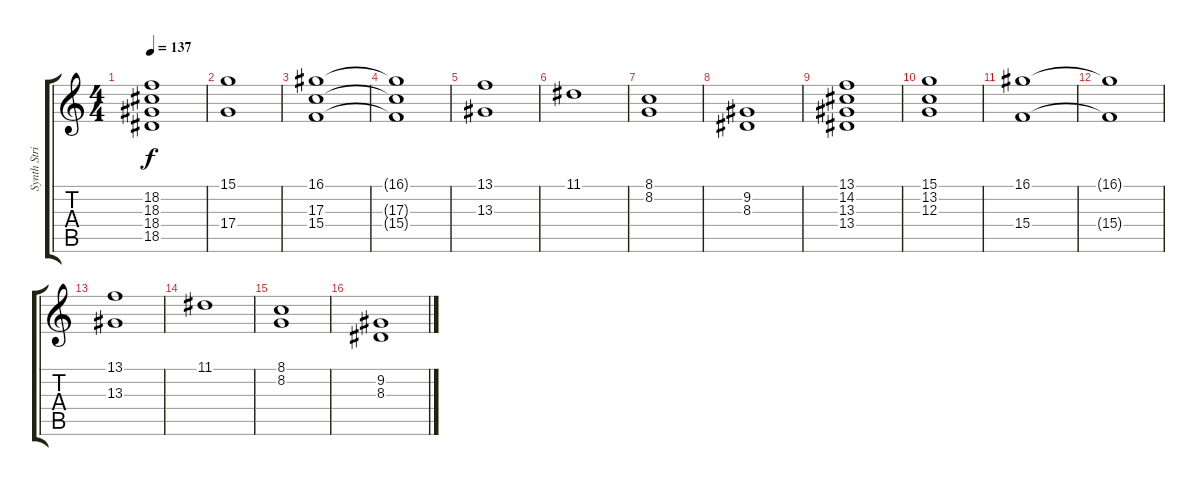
\track ("Synth String 1" "Synth Stri") {instrument synthstrings1}
\staff {score tabs}
\tuning (E4 B3 G3 D3 A2 E2) {hide}
\ts (4 4)
\tempo 137
\clef g2
\ks c
(18.2 18.3 18.4 18.5).1{dy f} |
(15.1 17.4).1 |
(16.1 17.3 15.4).1 |
(16.1{t} 17.3{t} 15.4{t}).1 |
(13.1 13.3).1{volume 14} |
11.1.1 |
(8.1 8.2).1 |
(9.2 8.3).1 |
(13.1 14.2 13.3 13.4).1 |
(15.1 13.2 12.3).1 |
(16.1 15.4).1 |
(16.1{t} 15.4{t}).1 |
(13.1 13.3).1 |
11.1.1 |
(8.1 8.2).1 |
(9.2 8.3).1
